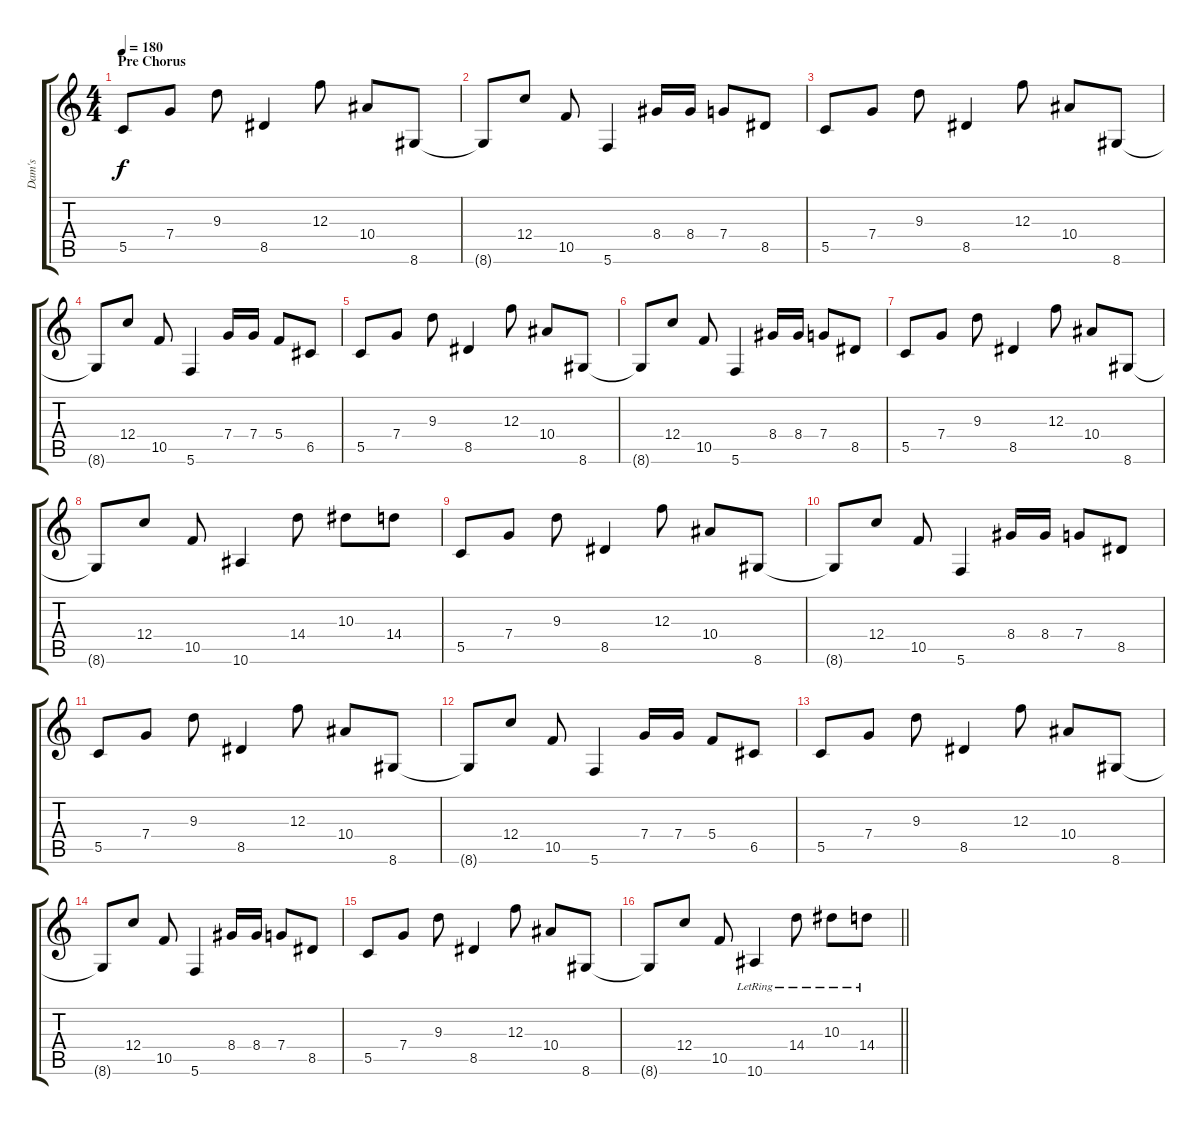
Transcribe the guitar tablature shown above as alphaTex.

\track ("Dam's" "Dam's") {instrument distortionguitar}
\staff {score tabs}
\tuning (D4 A3 F3 C3 G2 C2) {hide}
\ts (4 4)
\section ("" "Pre Chorus")
\tempo 180
\clef g2
\ks c
5.5.8{dy f} 7.4.8 9.3.8 8.5.4 12.3.8 10.4.8 8.6.8 |
8.6{t}.8 12.4.8 10.5.8 5.6.4 8.4.16 8.4.16 7.4.8 8.5.8 |
5.5.8 7.4.8 9.3.8 8.5.4 12.3.8 10.4.8 8.6.8 |
8.6{t}.8 12.4.8 10.5.8 5.6.4 7.4.16 7.4.16 5.4.8 6.5.8 |
5.5.8 7.4.8 9.3.8 8.5.4 12.3.8 10.4.8 8.6.8 |
8.6{t}.8 12.4.8 10.5.8 5.6.4 8.4.16 8.4.16 7.4.8 8.5.8 |
5.5.8 7.4.8 9.3.8 8.5.4 12.3.8 10.4.8 8.6.8 |
8.6{t}.8 12.4.8 10.5.8 10.6.4 14.4.8 10.3.8 14.4.8 |
5.5.8 7.4.8 9.3.8 8.5.4 12.3.8 10.4.8 8.6.8 |
8.6{t}.8 12.4.8 10.5.8 5.6.4 8.4.16 8.4.16 7.4.8 8.5.8 |
5.5.8 7.4.8 9.3.8 8.5.4 12.3.8 10.4.8 8.6.8 |
8.6{t}.8 12.4.8 10.5.8 5.6.4 7.4.16 7.4.16 5.4.8 6.5.8 |
5.5.8 7.4.8 9.3.8 8.5.4 12.3.8 10.4.8 8.6.8 |
8.6{t}.8 12.4.8 10.5.8 5.6.4 8.4.16 8.4.16 7.4.8 8.5.8 |
5.5.8 7.4.8 9.3.8 8.5.4 12.3.8 10.4.8 8.6.8 |
\barLineRight lightlight
8.6{t}.8 12.4.8 10.5.8 10.6{lr}.4 14.4{lr}.8 10.3{lr}.8 14.4{lr}.8
